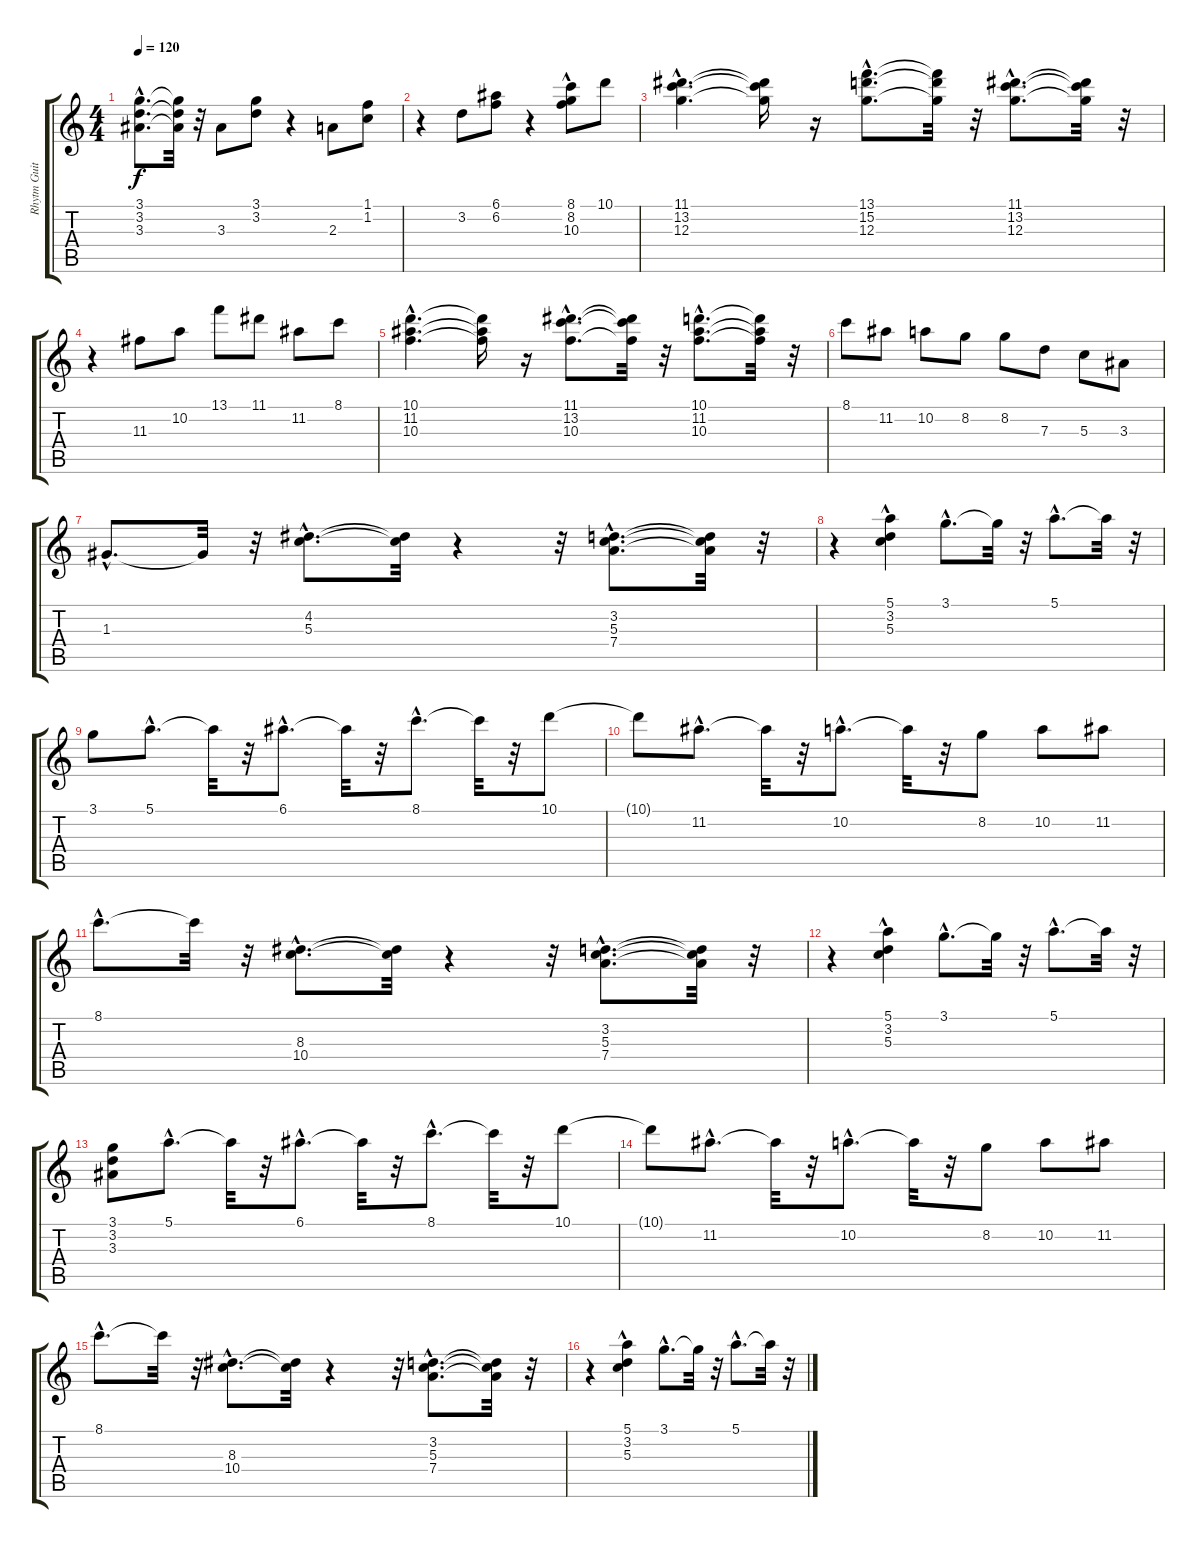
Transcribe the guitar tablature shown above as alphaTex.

\track ("Rhytm Guitar" "Rhytm Guit") {instrument distortionguitar}
\staff {score tabs}
\tuning (E4 B3 G3 D3 A2 E2) {hide}
\ts (4 4)
\tempo 120
\clef g2
\ks c
(3.1{hac} 3.2{hac} 3.3{hac}).8{d dy f} (3.1{t} 3.2{t} 3.3{t}).32 r.32 3.3.8 (3.1 3.2).8 r.4 2.3.8 (1.1 1.2).8 |
r.4 3.2.8 (6.1 6.2).8 r.4 (8.1 8.2{hac} 10.3{hac}).8 10.1.8 |
(11.1{hac} 13.2{hac} 12.3{hac}).4{d} (11.1{t} 13.2{t} 12.3{t}).16 r.16 (13.1{hac} 15.2{hac} 12.3{hac}).8{d} (13.1{t} 15.2{t} 12.3{t}).32 r.32 (11.1{hac} 13.2{hac} 12.3{hac}).8{d} (11.1{t} 13.2{t} 12.3{t}).32 r.32 |
r.4 11.3.8 10.2.8 13.1.8 11.1.8 11.2.8 8.1.8 |
(10.1{hac} 11.2{hac} 10.3{hac}).4{d} (10.1{t} 11.2{t} 10.3{t}).16 r.16 (11.1{hac} 13.2{hac} 10.3{hac}).8{d} (11.1{t} 13.2{t} 10.3{t}).32 r.32 (10.1{hac} 11.2{hac} 10.3{hac}).8{d} (10.1{t} 11.2{t} 10.3{t}).32 r.32 |
8.1.8 11.2.8 10.2.8 8.2.8 8.2.8 7.3.8 5.3.8 3.3.8 |
1.3{hac}.8{d} 1.3{t}.32 r.32 (4.2{hac} 5.3{hac}).8{d} (4.2{t} 5.3{t}).32 r.4 r.32 (3.2{hac} 5.3{hac} 7.4{hac}).8{d} (3.2{t} 5.3{t} 7.4{t}).32 r.32 |
r.4 (5.1{hac} 3.2 5.3).4 3.1{hac}.8{d} 3.1{t}.32 r.32 5.1{hac}.8{d} 5.1{t}.32 r.32 |
3.1.8 5.1{hac}.8{d} 5.1{t}.32 r.32 6.1{hac}.8{d} 6.1{t}.32 r.32 8.1{hac}.8{d} 8.1{t}.32 r.32 10.1.8 |
10.1{t}.8 11.2{hac}.8{d} 11.2{t}.32 r.32 10.2{hac}.8{d} 10.2{t}.32 r.32 8.2.8 10.2.8 11.2.8 |
8.1{hac}.8{d} 8.1{t}.32 r.32 (8.3{hac} 10.4{hac}).8{d} (8.3{t} 10.4{t}).32 r.4 r.32 (3.2{hac} 5.3{hac} 7.4{hac}).8{d} (3.2{t} 5.3{t} 7.4{t}).32 r.32 |
r.4 (5.1{hac} 3.2 5.3).4 3.1{hac}.8{d} 3.1{t}.32 r.32 5.1{hac}.8{d} 5.1{t}.32 r.32 |
(3.1 3.2 3.3).8 5.1{hac}.8{d} 5.1{t}.32 r.32 6.1{hac}.8{d} 6.1{t}.32 r.32 8.1{hac}.8{d} 8.1{t}.32 r.32 10.1.8 |
10.1{t}.8 11.2{hac}.8{d} 11.2{t}.32 r.32 10.2{hac}.8{d} 10.2{t}.32 r.32 8.2.8 10.2.8 11.2.8 |
8.1{hac}.8{d} 8.1{t}.32 r.32 (8.3{hac} 10.4{hac}).8{d} (8.3{t} 10.4{t}).32 r.4 r.32 (3.2{hac} 5.3{hac} 7.4{hac}).8{d} (3.2{t} 5.3{t} 7.4{t}).32 r.32 |
r.4 (5.1{hac} 3.2 5.3).4 3.1{hac}.8{d} 3.1{t}.32 r.32 5.1{hac}.8{d} 5.1{t}.32 r.32
